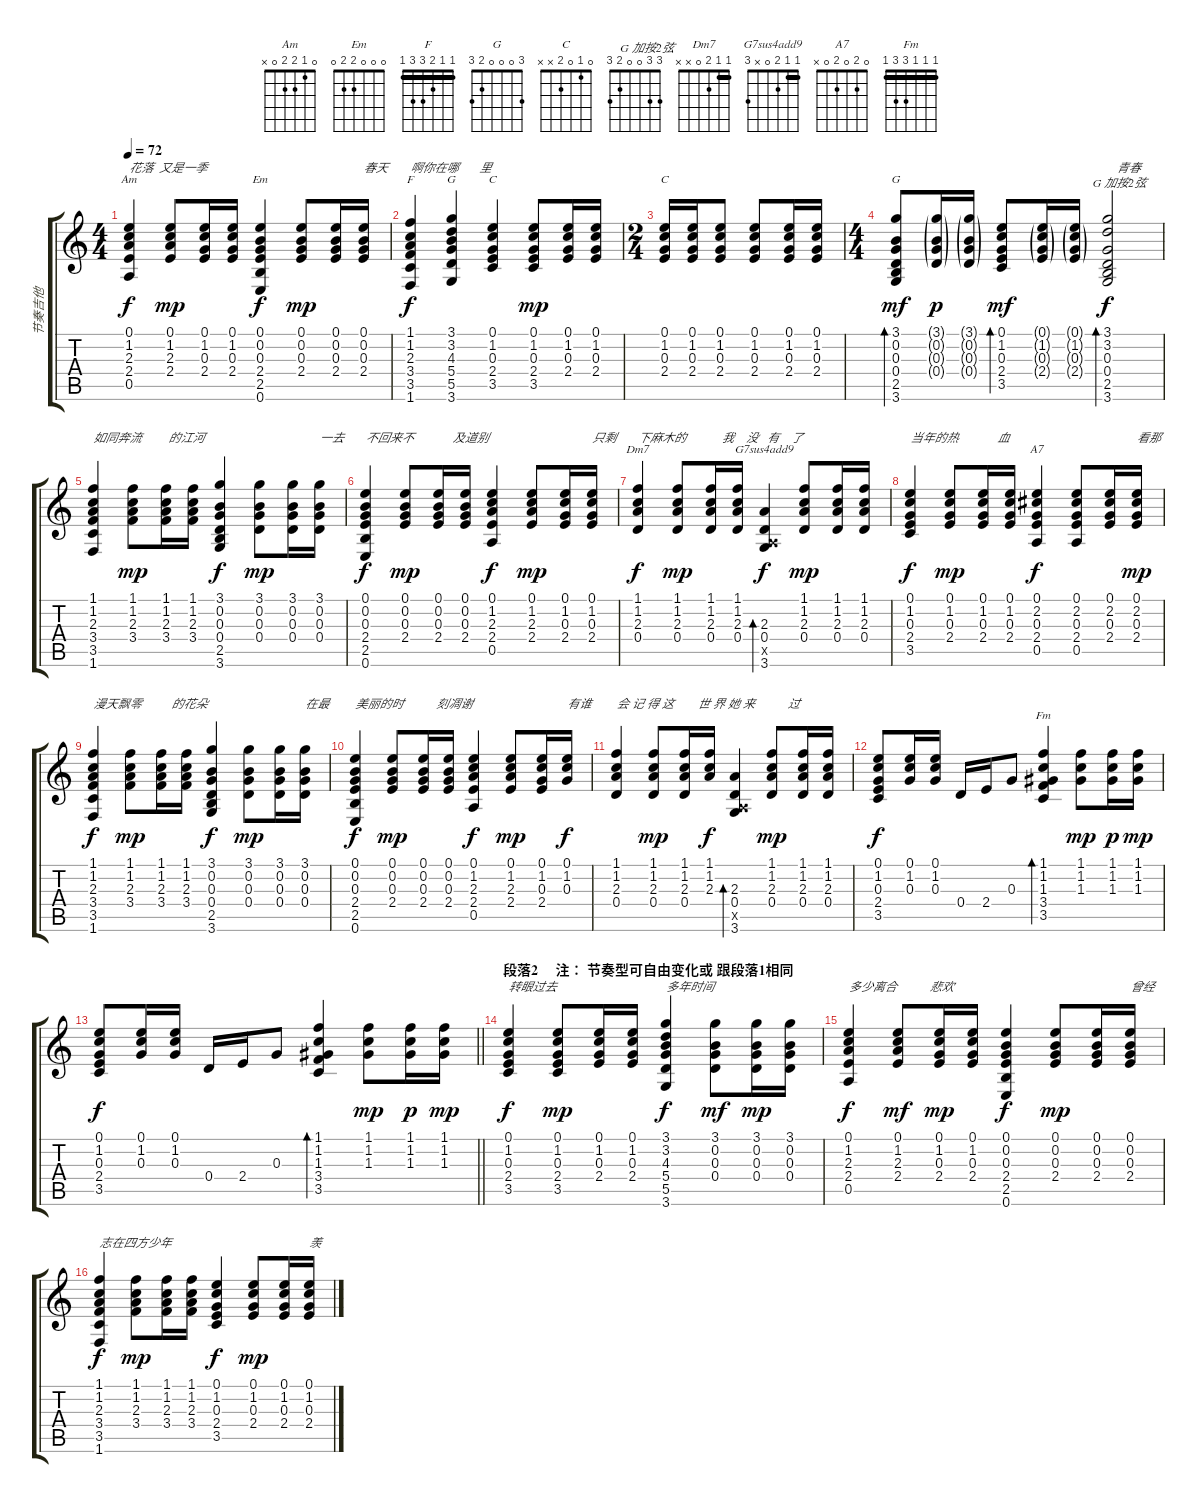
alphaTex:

\track ("节奏吉他" "节奏吉他") {instrument acousticguitarsteel}
\staff {score tabs}
\tuning (E4 B3 G3 D3 A2 E2) {hide}
\chord ("Am" 0 1 2 2 0 x)
\chord ("Em" 0 0 0 2 2 0)
\chord ("F" 1 1 2 3 3 1) {barre 1}
\chord ("G" 3 3 4 5 5 3) {barre 3}
\chord ("C" 0 1 0 2 3 x)
\chord ("C" 0 1 0 2 x x)
\chord ("G" 3 0 0 0 2 3)
\chord ("        G 加按2弦" 3 3 0 0 2 3)
\chord ("Dm7" 1 1 2 0 x x) {barre 1}
\chord ("G7sus4add9" 1 1 2 0 x 3) {barre 1}
\chord ("A7" 0 2 0 2 0 x)
\chord ("Fm" 1 1 1 3 3 1) {barre 1}
\ts (4 4)
\tempo 72
\clef g2
\ks c
(0.1 1.2 2.3 2.4 0.5).4{ch "Am" txt "花落  又是一季" dy f} (0.1 1.2 2.3 2.4).8{dy mp} (0.1 1.2 0.3 2.4).16 (0.1 1.2 0.3 2.4).16 (0.1 0.2 0.3 2.4 2.5 0.6).4{ch "Em" dy f} (0.1 0.2 0.3 2.4).8{dy mp} (0.1 0.2 0.3 2.4).16 (0.1 0.2 0.3 2.4).16{txt "春天"} |
(1.1 1.2 2.3 3.4 3.5 1.6).4{ch "F" txt "啊你在哪       里" dy f} (3.1 3.2 4.3 5.4 5.5 3.6).4{ch "G"} (0.1 1.2 0.3 2.4 3.5).4{ch "C"} (0.1 1.2 0.3 2.4 3.5).8{dy mp} (0.1 1.2 0.3 2.4).16 (0.1 1.2 0.3 2.4).16 |
\ts (2 4)
(0.1 1.2 0.3 2.4).16{ch "C"} (0.1 1.2 0.3 2.4).16 (0.1 1.2 0.3 2.4).8 (0.1 1.2 0.3 2.4).8 (0.1 1.2 0.3 2.4).16 (0.1 1.2 0.3 2.4).16 |
\ts (4 4)
(3.1 0.2 0.3 0.4 2.5 3.6).8{bd 120 ch "G" dy mf} (3.1{g} 0.2{g} 0.3{g} 0.4{g}).16{dy p} (3.1{g} 0.2{g} 0.3{g} 0.4{g}).16 (0.1 1.2 0.3 2.4 3.5).8{bd 120 dy mf} (0.1{g} 1.2{g} 0.3{g} 2.4{g}).16 (0.1{g} 1.2{g} 0.3{g} 2.4{g}).16 (3.1 3.2 0.3 0.4 2.5 3.6).2{bd 120 ch "        G 加按2弦" txt "   青春" dy f} |
(1.1 1.2 2.3 3.4 3.5 1.6).4{txt "如同奔流         的江河"} (1.1 1.2 2.3 3.4).8{dy mp} (1.1 1.2 2.3 3.4).16 (1.1 1.2 2.3 3.4).16 (3.1 0.2 0.3 0.4 2.5 3.6).4{dy f} (3.1 0.2 0.3 0.4).8{dy mp} (3.1 0.2 0.3 0.4).16 (3.1 0.2 0.3 0.4).16{txt "一去"} |
(0.1 0.2 0.3 2.4 2.5 0.6).4{txt "不回来不             及道别" dy f} (0.1 0.2 0.3 2.4).8{dy mp} (0.1 0.2 0.3 2.4).16 (0.1 0.2 0.3 2.4).16 (0.1 1.2 2.3 2.4 0.5).4{dy f} (0.1 1.2 2.3 2.4).8{dy mp} (0.1 1.2 0.3 2.4).16 (0.1 1.2 0.3 2.4).16{txt "只剩"} |
(1.1 1.2 2.3 0.4).4{ch "Dm7" txt "下麻木的            我    没   有    了" dy f} (1.1 1.2 2.3 0.4).8{dy mp} (1.1 1.2 2.3 0.4).16 (1.1 1.2 2.3 0.4).16 (2.3 0.4 0.5{x} 3.6).4{bd 30 ch "G7sus4add9" dy f} (1.1 1.2 2.3 0.4).8{dy mp} (1.1 1.2 2.3 0.4).16 (1.1 1.2 2.3 0.4).16 |
(0.1 1.2 0.3 2.4 3.5).4{txt "当年的热             血" dy f} (0.1 1.2 0.3 2.4).8{dy mp} (0.1 1.2 0.3 2.4).16 (0.1 1.2 0.3 2.4).16 (0.1 2.2 0.3 2.4 0.5).4{ch "A7" dy f} (0.1 2.2 0.3 2.4 0.5).8 (0.1 2.2 0.3 2.4).16 (0.1 2.2 0.3 2.4).16{txt "看那" dy mp} |
(1.1 1.2 2.3 3.4 3.5 1.6).4{txt "漫天飘零          的花朵" dy f} (1.1 1.2 2.3 3.4).8{dy mp} (1.1 1.2 2.3 3.4).16 (1.1 1.2 2.3 3.4).16 (3.1 0.2 0.3 0.4 2.5 3.6).4{dy f} (3.1 0.2 0.3 0.4).8{dy mp} (3.1 0.2 0.3 0.4).16 (3.1 0.2 0.3 0.4).16{txt "在最"} |
(0.1 0.2 0.3 2.4 2.5 0.6).4{txt "美丽的时           刻凋谢" dy f} (0.1 0.2 0.3 2.4).8{dy mp} (0.1 0.2 0.3 2.4).16 (0.1 0.2 0.3 2.4).16 (0.1 1.2 2.3 2.4 0.5).4{dy f} (0.1 1.2 2.3 2.4).8{dy mp} (0.1 1.2 0.3 2.4).16 (0.1 1.2 0.3).16{txt "有谁" dy f} |
(1.1 1.2 2.3 0.4).4{txt "会 记 得 这        世 界 她 来           过"} (1.1 1.2 2.3 0.4).8{dy mp} (1.1 1.2 2.3 0.4).16 (1.1 1.2 2.3).16{dy f} (2.3 0.4 0.5{x} 3.6).4{bd 30} (1.1 1.2 2.3 0.4).8{dy mp} (1.1 1.2 2.3 0.4).16 (1.1 1.2 2.3 0.4).16 |
(0.1 1.2 0.3 2.4 3.5).8{dy f} (0.1 1.2 0.3).16 (0.1 1.2 0.3).16 0.4.16{txt ""} 2.4.16 0.3.8 (1.1 1.2 1.3 3.4 3.5).4{bd 120 ch "Fm"} (1.1 1.2 1.3).8{dy mp} (1.1 1.2 1.3).16{dy p} (1.1 1.2 1.3).16{dy mp} |
\barLineRight lightlight
(0.1 1.2 0.3 2.4 3.5).8{dy f} (0.1 1.2 0.3).16 (0.1 1.2 0.3).16 0.4.16 2.4.16 0.3.8 (1.1 1.2 1.3 3.4 3.5).4{bd 120} (1.1 1.2 1.3).8{dy mp} (1.1 1.2 1.3).16{dy p} (1.1 1.2 1.3).16{dy mp} |
\section ("" "段落2     注： 节奏型可自由变化或 跟段落1相同")
(0.1 1.2 0.3 2.4 3.5).4{txt "转眼过去" dy f} (0.1 1.2 0.3 2.4 3.5).8{dy mp} (0.1 1.2 0.3 2.4).16 (0.1 1.2 0.3 2.4).16 (3.1 3.2 4.3 5.4 5.5 3.6).4{txt "多年时间" dy f} (3.1 0.2 0.3 0.4).8{dy mf} (3.1 0.2 0.3 0.4).16{dy mp} (3.1 0.2 0.3 0.4).16 |
(0.1 1.2 2.3 2.4 0.5).4{txt "多少离合           悲欢" dy f} (0.1 1.2 2.3 2.4).8{dy mf} (0.1 1.2 0.3 2.4).16{dy mp} (0.1 1.2 0.3 2.4).16 (0.1 0.2 0.3 2.4 2.5 0.6).4{dy f} (0.1 0.2 0.3 2.4).8{dy mp} (0.1 0.2 0.3 2.4).16 (0.1 0.2 0.3 2.4).16{txt "曾经"} |
(1.1 1.2 2.3 3.4 3.5 1.6).4{txt "志在四方少年" dy f} (1.1 1.2 2.3 3.4).8{dy mp} (1.1 1.2 2.3 3.4).16 (1.1 1.2 2.3 3.4).16 (0.1 1.2 0.3 2.4 3.5).4{dy f} (0.1 1.2 0.3 2.4).8{dy mp} (0.1 1.2 0.3 2.4).16 (0.1 1.2 0.3 2.4).16{txt "羡"}
